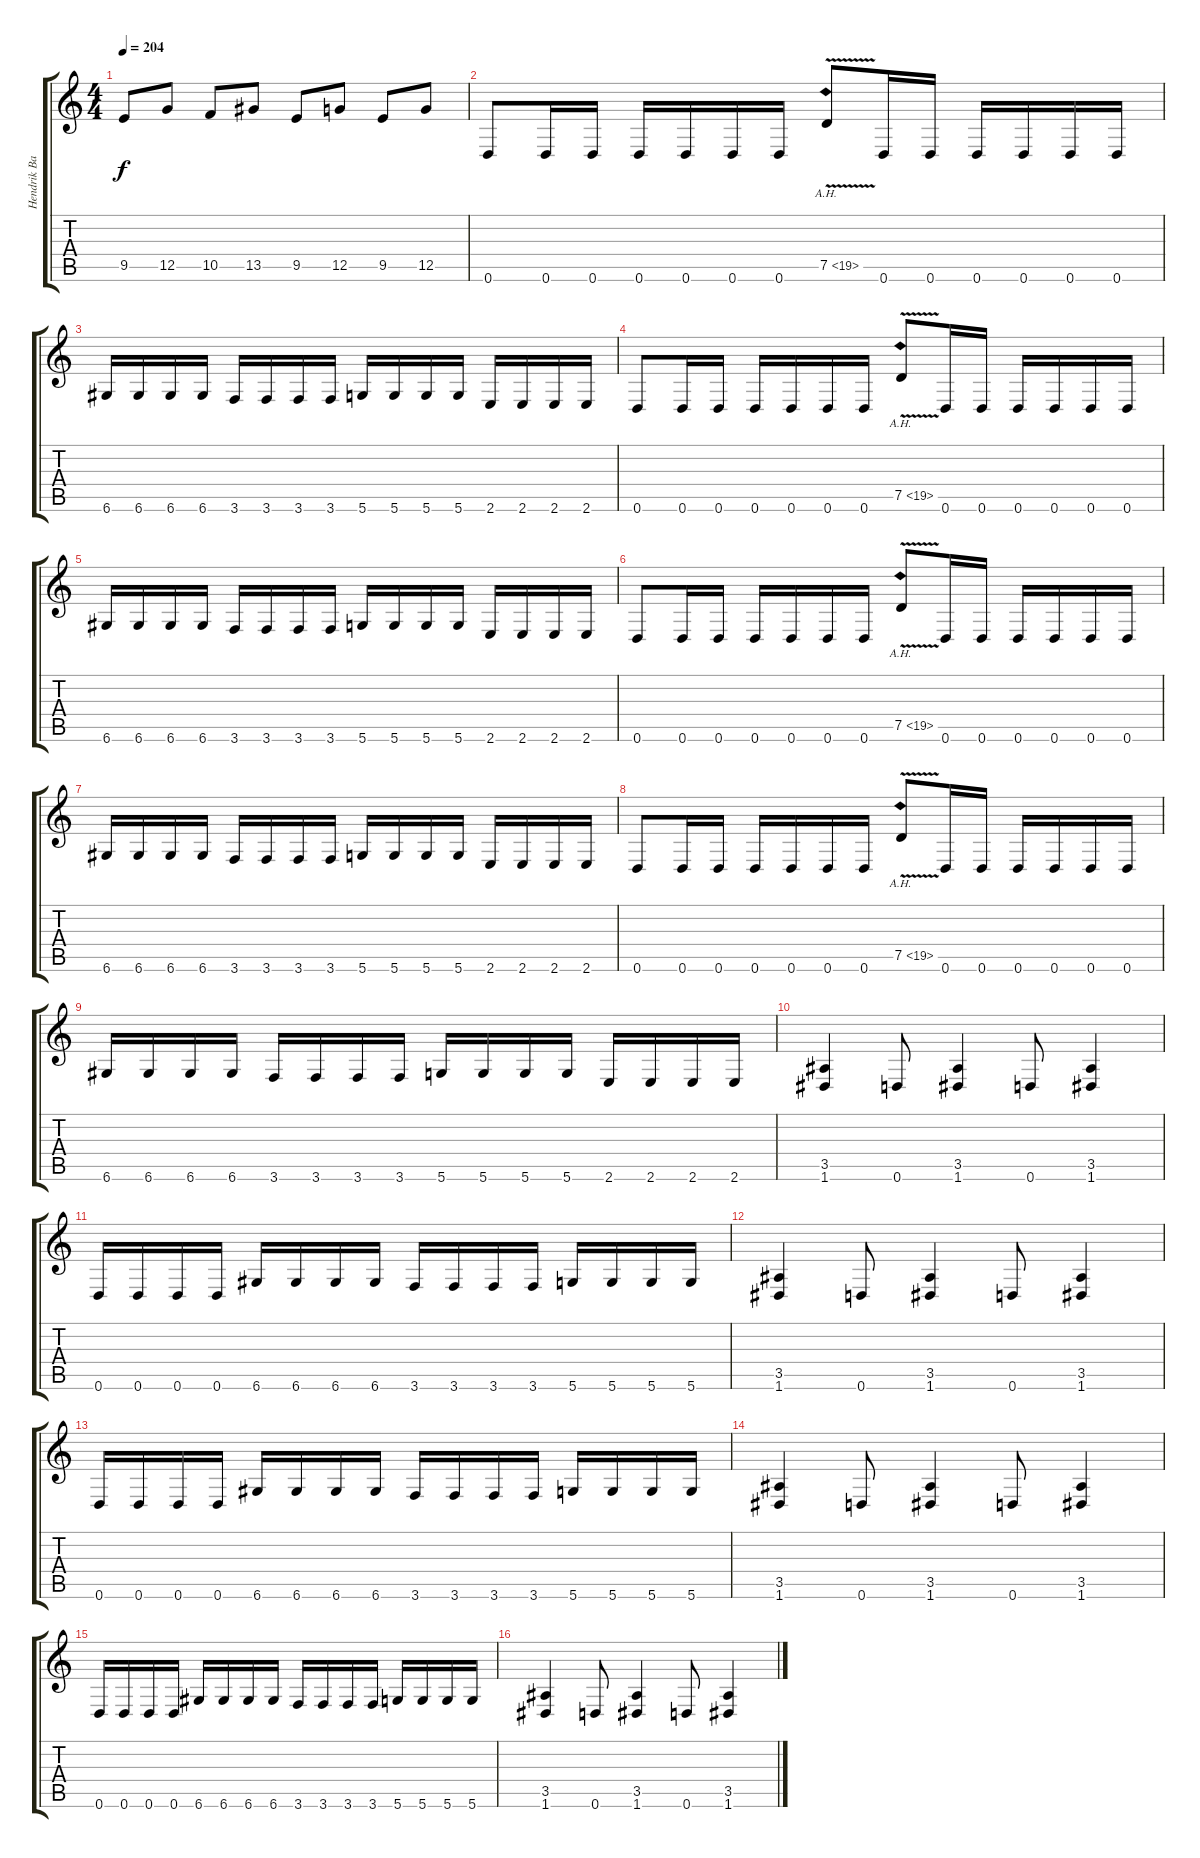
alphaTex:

\track ("Hendrik Bache" "Hendrik Ba") {instrument distortionguitar}
\staff {score tabs}
\tuning (D4 A3 F3 C3 G2 D2) {hide}
\ts (4 4)
\tempo 204
\clef g2
\ks c
9.5.8{dy f} 12.5.8 10.5.8 13.5.8 9.5.8 12.5.8 9.5.8 12.5.8 |
0.6.8 0.6.16 0.6.16 0.6.16 0.6.16 0.6.16 0.6.16 7.5{ah 12 v}.8 0.6.16 0.6.16 0.6.16 0.6.16 0.6.16 0.6.16 |
6.6.16 6.6.16 6.6.16 6.6.16 3.6.16 3.6.16 3.6.16 3.6.16 5.6.16 5.6.16 5.6.16 5.6.16 2.6.16 2.6.16 2.6.16 2.6.16 |
0.6.8 0.6.16 0.6.16 0.6.16 0.6.16 0.6.16 0.6.16 7.5{ah 12 v}.8 0.6.16 0.6.16 0.6.16 0.6.16 0.6.16 0.6.16 |
6.6.16 6.6.16 6.6.16 6.6.16 3.6.16 3.6.16 3.6.16 3.6.16 5.6.16 5.6.16 5.6.16 5.6.16 2.6.16 2.6.16 2.6.16 2.6.16 |
0.6.8 0.6.16 0.6.16 0.6.16 0.6.16 0.6.16 0.6.16 7.5{ah 12 v}.8 0.6.16 0.6.16 0.6.16 0.6.16 0.6.16 0.6.16 |
6.6.16 6.6.16 6.6.16 6.6.16 3.6.16 3.6.16 3.6.16 3.6.16 5.6.16 5.6.16 5.6.16 5.6.16 2.6.16 2.6.16 2.6.16 2.6.16 |
0.6.8 0.6.16 0.6.16 0.6.16 0.6.16 0.6.16 0.6.16 7.5{ah 12 v}.8 0.6.16 0.6.16 0.6.16 0.6.16 0.6.16 0.6.16 |
6.6.16 6.6.16 6.6.16 6.6.16 3.6.16 3.6.16 3.6.16 3.6.16 5.6.16 5.6.16 5.6.16 5.6.16 2.6.16 2.6.16 2.6.16 2.6.16 |
(3.5 1.6).4 0.6.8 (3.5 1.6).4 0.6.8 (3.5 1.6).4 |
0.6.16 0.6.16 0.6.16 0.6.16 6.6.16 6.6.16 6.6.16 6.6.16 3.6.16 3.6.16 3.6.16 3.6.16 5.6.16 5.6.16 5.6.16 5.6.16 |
(3.5 1.6).4 0.6.8 (3.5 1.6).4 0.6.8 (3.5 1.6).4 |
0.6.16 0.6.16 0.6.16 0.6.16 6.6.16 6.6.16 6.6.16 6.6.16 3.6.16 3.6.16 3.6.16 3.6.16 5.6.16 5.6.16 5.6.16 5.6.16 |
(3.5 1.6).4 0.6.8 (3.5 1.6).4 0.6.8 (3.5 1.6).4 |
0.6.16 0.6.16 0.6.16 0.6.16 6.6.16 6.6.16 6.6.16 6.6.16 3.6.16 3.6.16 3.6.16 3.6.16 5.6.16 5.6.16 5.6.16 5.6.16 |
(3.5 1.6).4 0.6.8 (3.5 1.6).4 0.6.8 (3.5 1.6).4
